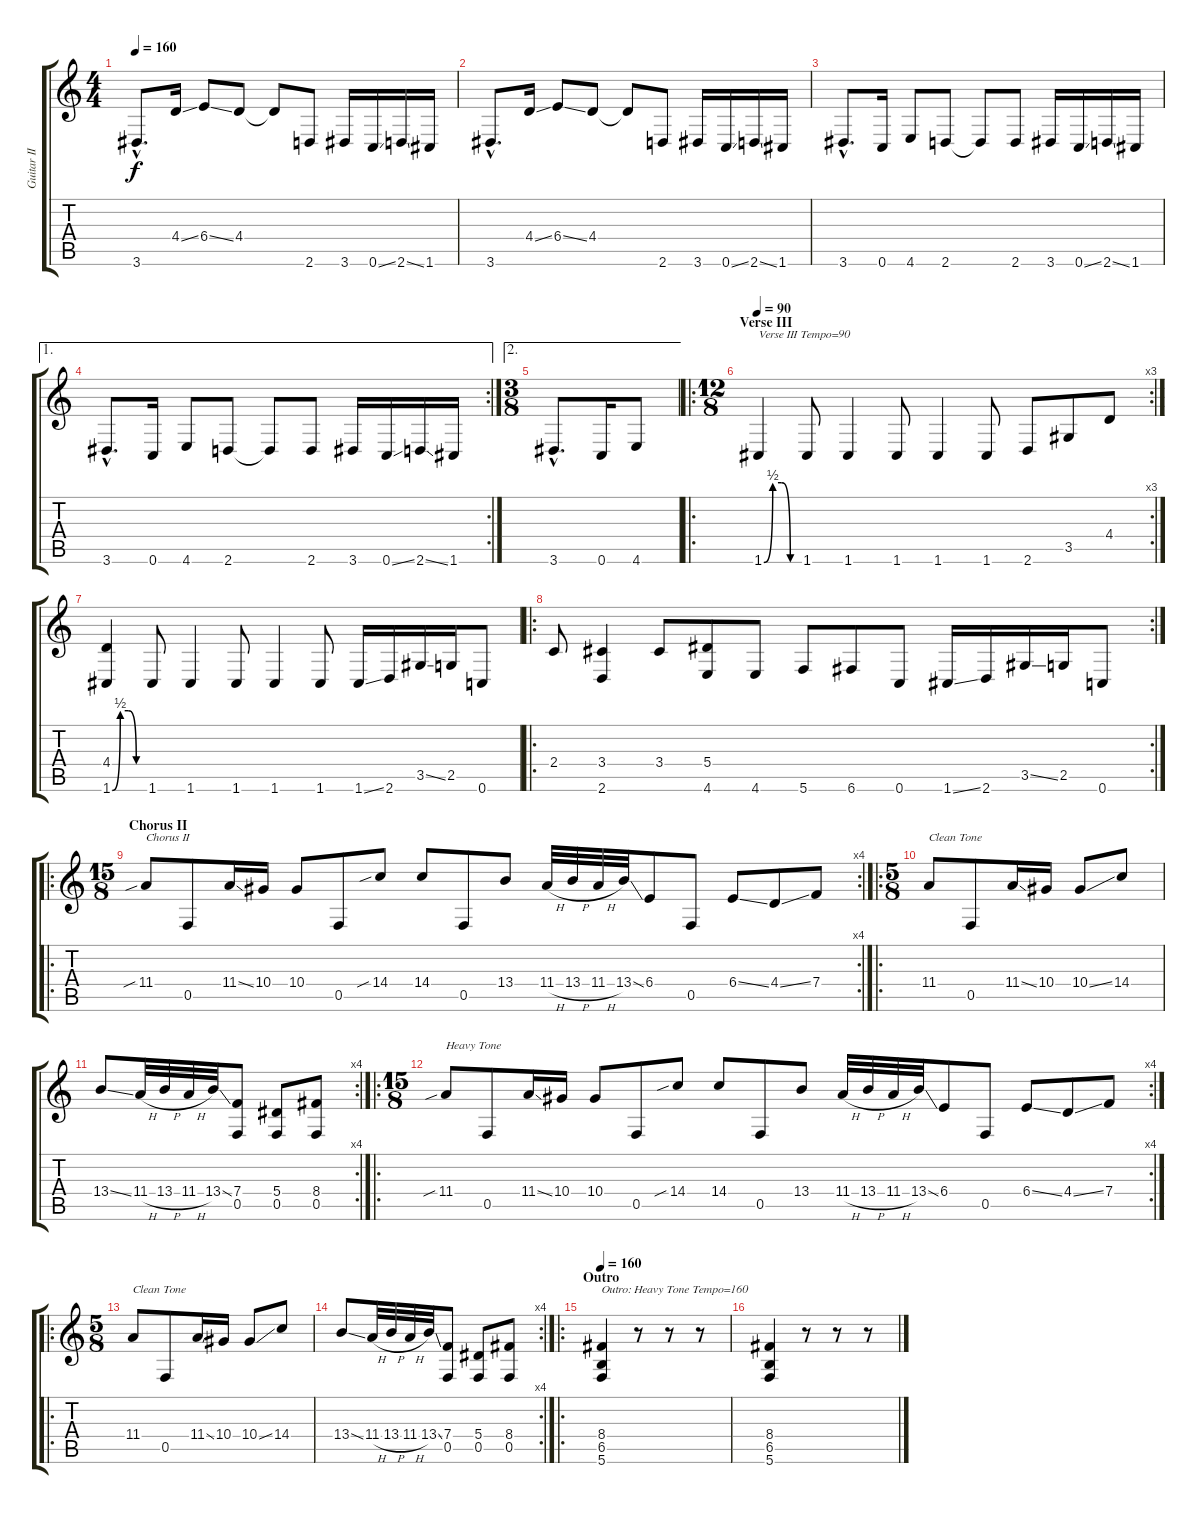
\track ("Guitar II [Daniel Mongrain]" "Guitar II ") {instrument distortionguitar}
\staff {score tabs}
\tuning (C4 G3 Eb3 Bb2 F2 C2) {hide}
\ts (4 4)
\tempo 160
\clef g2
\ks c
3.6{hac}.8{d dy f} 4.4{ss}.16 6.4{ss}.8 4.4.8 4.4{t}.8 2.6.8 3.6.16 0.6{ss}.16 2.6{ss}.16 1.6.16 |
3.6{hac}.8{d} 4.4{ss}.16 6.4{ss}.8 4.4.8 4.4{t}.8 2.6.8 3.6.16 0.6{ss}.16 2.6{ss}.16 1.6.16 |
3.6{hac}.8{d} 0.6.16 4.6.8 2.6.8 2.6{t}.8 2.6.8 3.6.16 0.6{ss}.16 2.6{ss}.16 1.6.16 |
\ae 1
\rc 2
3.6{hac}.8{d} 0.6.16 4.6.8 2.6.8 2.6{t}.8 2.6.8 3.6.16 0.6{ss}.16 2.6{ss}.16 1.6.16 |
\ae 2
\ts (3 8)
3.6{hac}.8{d} 0.6.16 4.6.8 |
\ro
\rc 3
\ts (12 8)
\section ("" "Verse III")
\tempo 90
1.6{be (custom 0 0 15 2 30 2 45 0 60 0)}.4{txt "Verse III Tempo=90"} 1.6.8 1.6.4 1.6.8 1.6.4 1.6.8 2.6.8 3.5.8 4.4.8 |
(4.4 1.6{be (custom 0 0 15 2 30 2 45 0 60 0)}).4 1.6.8 1.6.4 1.6.8 1.6.4 1.6.8 1.6{ss}.16 2.6.16 3.5{ss}.16 2.5.16 0.6.8 |
\ro
\rc 2
2.4.8 (3.4 2.6).4 3.4.8 (5.4 4.6).8 4.6.8 5.6.8 6.6.8 0.6.8 1.6{ss}.16 2.6.16 3.5{ss}.16 2.5.16 0.6.8 |
\ro
\rc 4
\ts (15 8)
\section ("" "Chorus II")
11.4{sib}.8{txt "Chorus II"} 0.5.8 11.4{ss}.16 10.4.16 10.4.8 0.5.8 14.4{sib}.8 14.4.8 0.5.8 13.4.8 11.4{h}.32 13.4{h}.32 11.4{h}.32 13.4{ss}.32 6.4.8 0.5.8 6.4{ss}.8 4.4{ss}.8 7.4.8 |
\ro
\ts (5 8)
11.4.8{txt "Clean Tone" instrument electricguitarjazz} 0.5.8 11.4{ss}.16 10.4.16 10.4{ss}.8 14.4.8 |
\rc 4
13.4{ss}.8 11.4{h}.32 13.4{h}.32 11.4{h}.32 13.4{ss}.32 (7.4 0.5).8 (5.4 0.5).8 (8.4 0.5).8 |
\ro
\rc 4
\ts (15 8)
11.4{sib}.8{txt "Heavy Tone" instrument distortionguitar} 0.5.8 11.4{ss}.16 10.4.16 10.4.8 0.5.8 14.4{sib}.8 14.4.8 0.5.8 13.4.8 11.4{h}.32 13.4{h}.32 11.4{h}.32 13.4{ss}.32 6.4.8 0.5.8 6.4{ss}.8 4.4{ss}.8 7.4.8 |
\ro
\ts (5 8)
11.4.8{txt "Clean Tone" instrument electricguitarjazz} 0.5.8 11.4{ss}.16 10.4.16 10.4{ss}.8 14.4.8 |
\rc 4
13.4{ss}.8 11.4{h}.32 13.4{h}.32 11.4{h}.32 13.4{ss}.32 (7.4 0.5).8 (5.4 0.5).8 (8.4 0.5).8 |
\ro
\section ("" "Outro")
\tempo 160
(8.4 6.5 5.6).4{txt "Outro: Heavy Tone Tempo=160" instrument distortionguitar} r.8 r.8 r.8 |
(8.4 6.5 5.6).4 r.8 r.8 r.8
